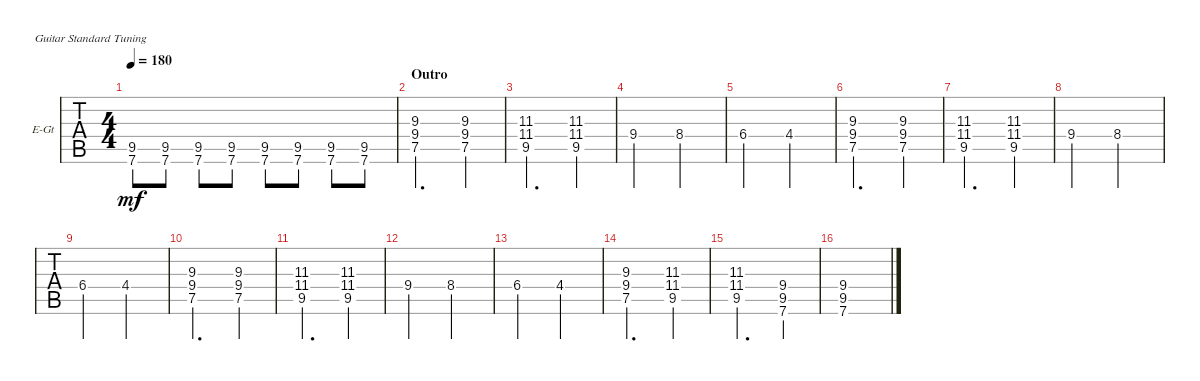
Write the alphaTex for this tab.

\defaultSystemsLayout 4
\bracketExtendMode groupsimilarinstruments
\firstSystemTrackNameOrientation horizontal
\otherSystemsTrackNameOrientation horizontal
\track ("Matthew" "E-Gt") {instrument distortionguitar}
\staff {tabs}
\tuning (E4 B3 G3 D3 A2 E2)
\ts (4 4)
\tempo 180
\clef g2
\ks c
(7.6 9.5).8{dy mf} (7.6 9.5).8 (7.6 9.5).8 (7.6 9.5).8 (7.6 9.5).8 (7.6 9.5).8 (7.6 9.5).8 (7.6 9.5).8 |
\section ("" "Outro")
(7.5 9.4 9.3).2{d} (7.5 9.4 9.3).4 |
(9.5 11.4 11.3).2{d} (9.5 11.4 11.3).4 |
9.4.2 8.4.2 |
6.4.2 4.4.2 |
(7.5 9.4 9.3).2{d} (7.5 9.4 9.3).4 |
(9.5 11.4 11.3).2{d} (9.5 11.4 11.3).4 |
9.4.2 8.4.2 |
6.4.2 4.4.2 |
(7.5 9.4 9.3).2{d} (7.5 9.4 9.3).4 |
(9.5 11.4 11.3).2{d} (9.5 11.4 11.3).4 |
9.4.2 8.4.2 |
6.4.2 4.4.2 |
(7.5 9.4 9.3).2{d} (9.5 11.4 11.3).4 |
(9.5 11.4 11.3).2{d} (9.5 9.4 7.6).4 |
(7.6 9.5 9.4).1
